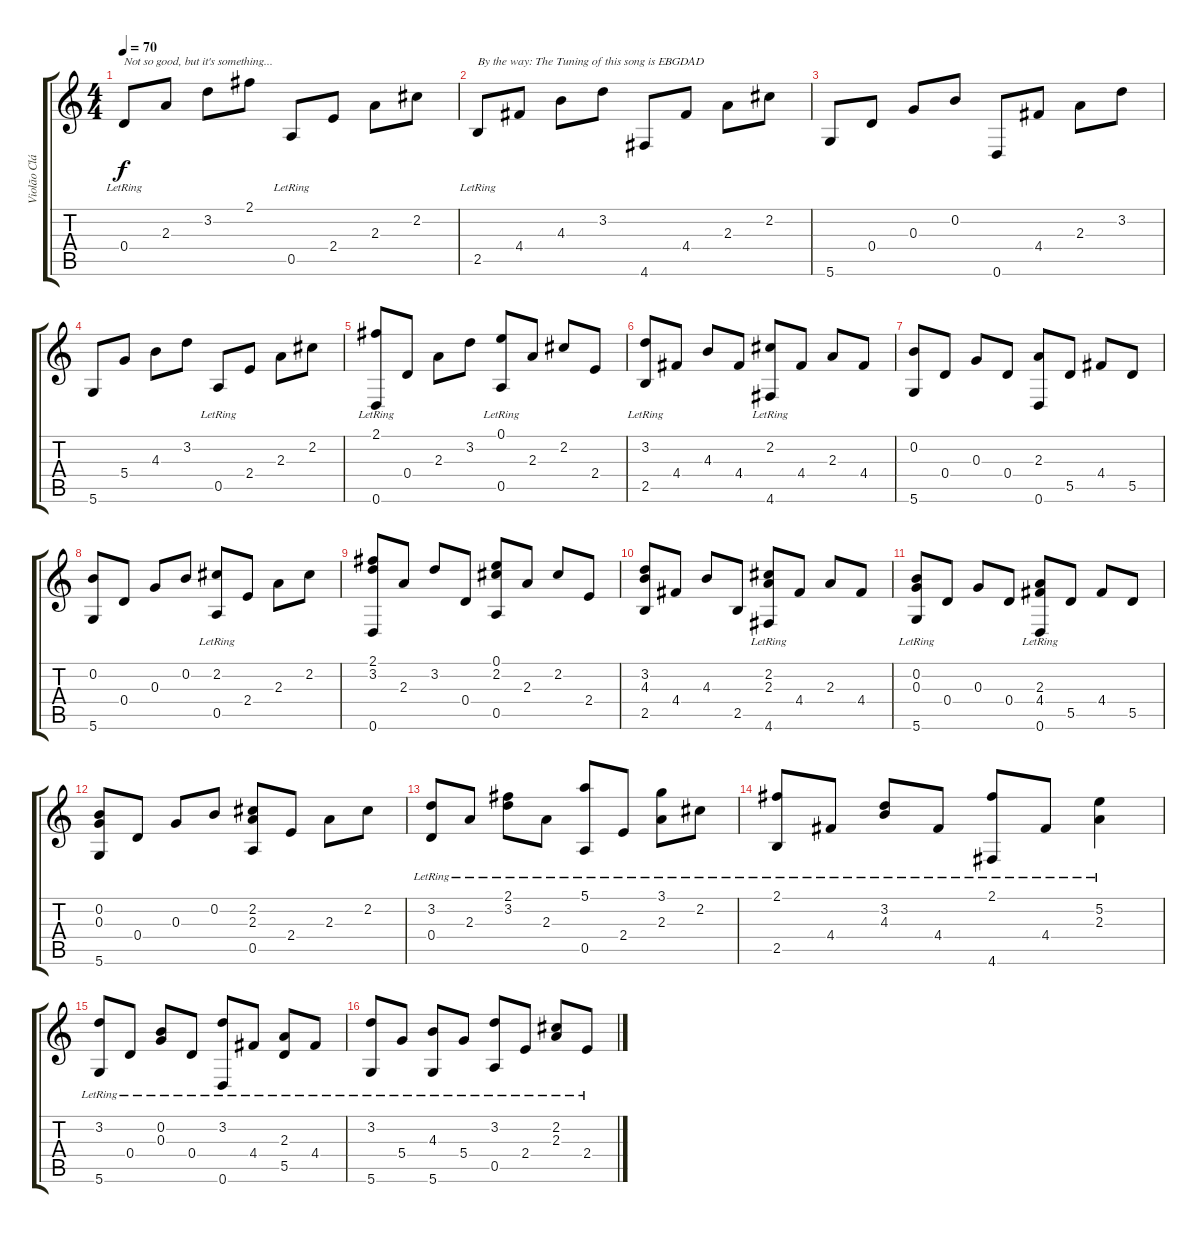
\track ("Violão Clássico" "Violão Clá") {instrument acousticguitarnylon}
\staff {score tabs}
\tuning (E4 B3 G3 D3 A2 D2) {hide}
\ts (4 4)
\tempo 70
\clef g2
\ks c
0.4{lr}.8{txt "Not so good, but it's something..." dy f instrument acousticguitarnylon} 2.3.8 3.2.8 2.1.8 0.5{lr}.8 2.4.8 2.3.8 2.2.8 |
2.5{lr}.8{txt "By the way: The Tuning of this song is EBGDAD"} 4.4.8 4.3.8 3.2.8 4.6.8 4.4.8 2.3.8 2.2.8 |
5.6.8 0.4.8 0.3.8 0.2.8 0.6.8 4.4.8 2.3.8 3.2.8 |
5.6.8 5.4.8 4.3.8 3.2.8 0.5{lr}.8 2.4.8 2.3.8 2.2.8 |
(2.1{lr} 0.6{lr}).8 0.4.8 2.3.8 3.2.8 (0.1{lr} 0.5{lr}).8 2.3.8 2.2.8 2.4.8 |
(3.2{lr} 2.5{lr}).8 4.4.8 4.3.8 4.4.8 (2.2{lr} 4.6).8 4.4.8 2.3.8 4.4.8 |
(0.2 5.6).8 0.4.8 0.3.8 0.4.8 (2.3 0.6).8 5.5.8 4.4.8 5.5.8 |
(0.2 5.6).8 0.4.8 0.3.8 0.2.8 (2.2 0.5{lr}).8 2.4.8 2.3.8 2.2.8 |
(2.1 3.2 0.6).8 2.3.8 3.2.8 0.4.8 (0.1 2.2 0.5).8 2.3.8 2.2.8 2.4.8 |
(3.2 4.3 2.5).8 4.4.8 4.3.8 2.5.8 (2.2 2.3 4.6{lr}).8 4.4.8 2.3.8 4.4.8 |
(0.2 0.3 5.6{lr}).8 0.4.8 0.3.8 0.4.8 (2.3 4.4 0.6{lr}).8 5.5.8 4.4.8 5.5.8 |
(0.2 0.3 5.6).8 0.4.8 0.3.8 0.2.8 (2.2 2.3 0.5).8 2.4.8 2.3.8 2.2.8 |
(3.2{lr} 0.4{lr}).8 2.3{lr}.8 (2.1{lr} 3.2{lr}).8 2.3{lr}.8 (5.1{lr} 0.5{lr}).8 2.4{lr}.8 (3.1{lr} 2.3{lr}).8 2.2{lr}.8 |
(2.1{lr} 2.5{lr}).8 4.4{lr}.8 (3.2{lr} 4.3{lr}).8 4.4{lr}.8 (2.1{lr} 4.6{lr}).8 4.4{lr}.8 (5.2{lr} 2.3{lr}).4 |
(3.2{lr} 5.6{lr}).8 0.4{lr}.8 (0.2{lr} 0.3{lr}).8 0.4{lr}.8 (3.2{lr} 0.6{lr}).8 4.4{lr}.8 (2.3{lr} 5.5{lr}).8 4.4{lr}.8 |
(3.2{lr} 5.6{lr}).8 5.4{lr}.8 (4.3{lr} 5.6{lr}).8 5.4{lr}.8 (3.2{lr} 0.5{lr}).8 2.4{lr}.8 (2.2{lr} 2.3{lr}).8 2.4{lr}.8
